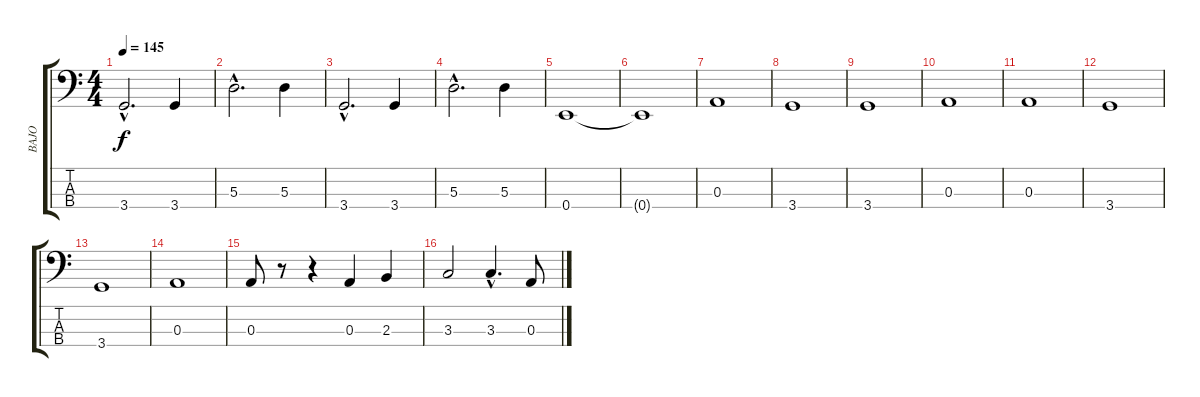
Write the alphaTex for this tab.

\track ("BAJO" "BAJO") {instrument electricbassfinger}
\staff {score tabs}
\tuning (G2 D2 A1 E1) {hide}
\ts (4 4)
\tempo 145
\clef f4
\ks c
3.4{hac}.2{d dy f} 3.4.4 |
5.3{hac}.2{d} 5.3.4 |
3.4{hac}.2{d} 3.4.4 |
5.3{hac}.2{d} 5.3.4 |
0.4.1 |
0.4{t}.1 |
0.3.1 |
3.4.1 |
3.4.1 |
0.3.1 |
0.3.1 |
3.4.1 |
3.4.1 |
0.3.1 |
0.3.8 r.8 r.4 0.3.4 2.3.4 |
3.3.2 3.3{hac}.4{d} 0.3.8
